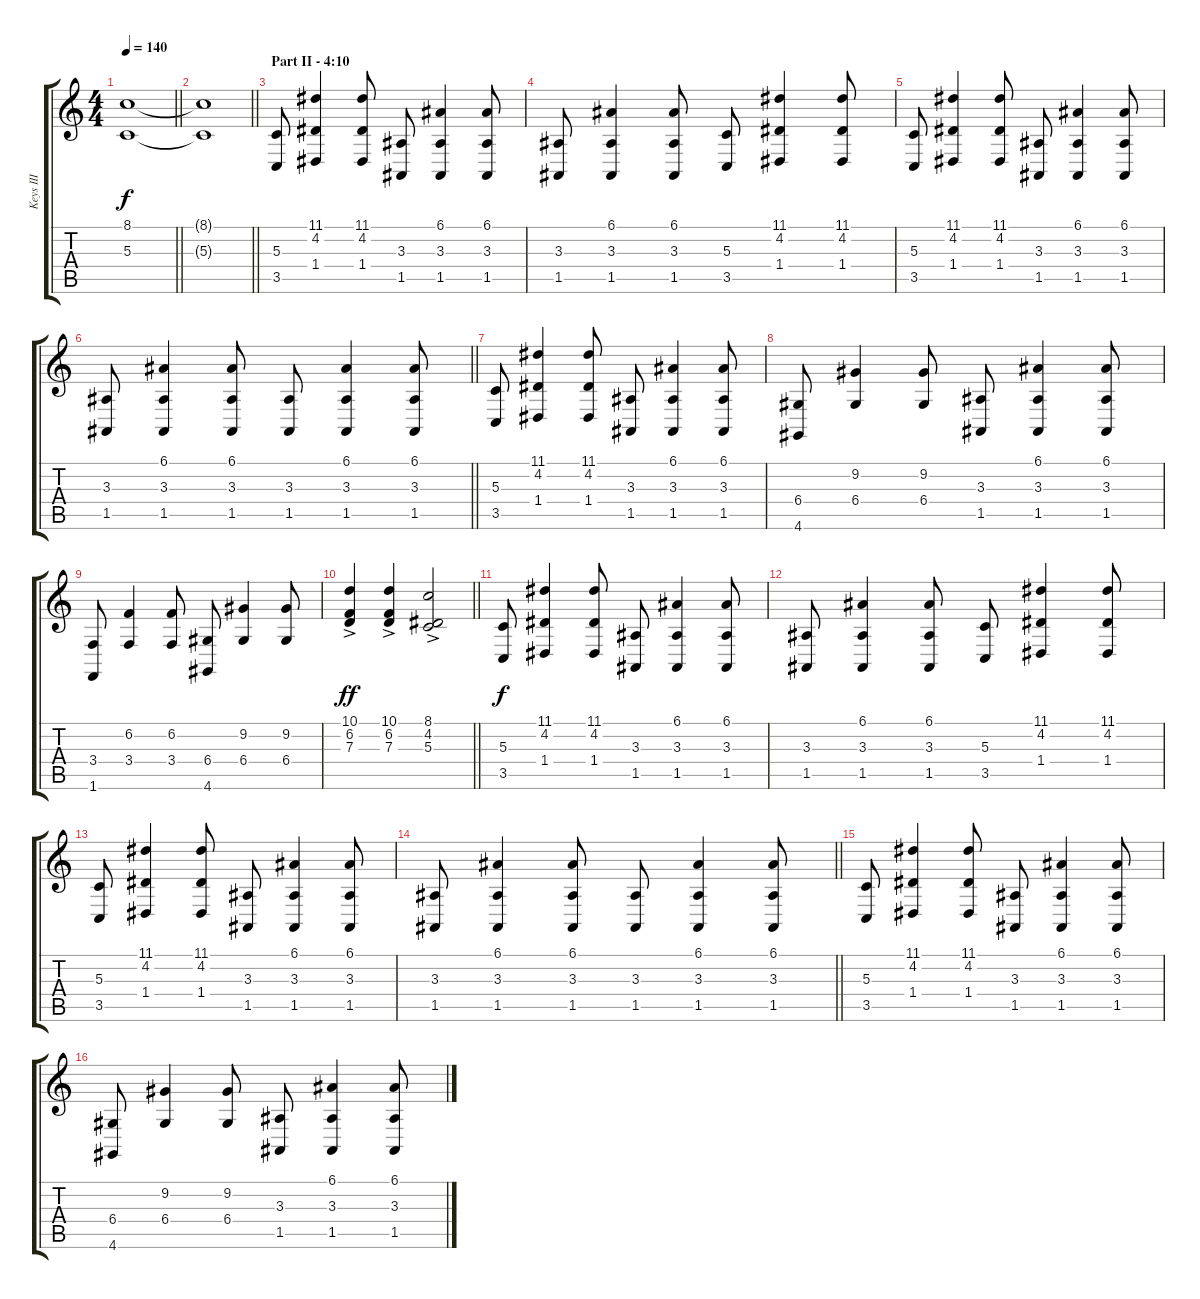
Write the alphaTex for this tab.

\track ("Keys III" "Keys III") {instrument tremolostrings}
\staff {score tabs}
\tuning (E4 B3 G3 D3 A2 E2) {hide}
\ts (4 4)
\tempo 140
\clef g2
\barLineRight lightlight
\ks c
(8.1 5.3).1{dy f} |
\section ("" "")
\barLineRight lightlight
(8.1{t} 5.3{t}).1{volume 0} |
\section ("" "Part II - 4:10")
(5.3 3.5).8{volume 7 instrument brightacousticpiano} (11.1 4.2 1.4).4 (11.1 4.2 1.4).8 (3.3 1.5).8 (6.1 3.3 1.5).4 (6.1 3.3 1.5).8 |
(3.3 1.5).8 (6.1 3.3 1.5).4 (6.1 3.3 1.5).8 (5.3 3.5).8 (11.1 4.2 1.4).4 (11.1 4.2 1.4).8 |
(5.3 3.5).8 (11.1 4.2 1.4).4 (11.1 4.2 1.4).8 (3.3 1.5).8 (6.1 3.3 1.5).4 (6.1 3.3 1.5).8 |
\barLineRight lightlight
(3.3 1.5).8 (6.1 3.3 1.5).4 (6.1 3.3 1.5).8 (3.3 1.5).8 (6.1 3.3 1.5).4 (6.1 3.3 1.5).8 |
\section ("" "")
(5.3 3.5).8 (11.1 4.2 1.4).4 (11.1 4.2 1.4).8 (3.3 1.5).8 (6.1 3.3 1.5).4 (6.1 3.3 1.5).8 |
(6.4 4.6).8 (9.2 6.4).4 (9.2 6.4).8 (3.3 1.5).8 (6.1 3.3 1.5).4 (6.1 3.3 1.5).8 |
(3.4 1.6).8 (6.2 3.4).4 (6.2 3.4).8 (6.4 4.6).8 (9.2 6.4).4 (9.2 6.4).8 |
\barLineRight lightlight
(10.1 6.2{ac} 7.3).4{dy ff} (10.1 6.2{ac} 7.3).4 (8.1 4.2{ac} 5.3).2 |
\section ("" "")
(5.3 3.5).8{dy f} (11.1 4.2 1.4).4 (11.1 4.2 1.4).8 (3.3 1.5).8 (6.1 3.3 1.5).4 (6.1 3.3 1.5).8 |
(3.3 1.5).8 (6.1 3.3 1.5).4 (6.1 3.3 1.5).8 (5.3 3.5).8 (11.1 4.2 1.4).4 (11.1 4.2 1.4).8 |
(5.3 3.5).8 (11.1 4.2 1.4).4 (11.1 4.2 1.4).8 (3.3 1.5).8 (6.1 3.3 1.5).4 (6.1 3.3 1.5).8 |
\barLineRight lightlight
(3.3 1.5).8 (6.1 3.3 1.5).4 (6.1 3.3 1.5).8 (3.3 1.5).8 (6.1 3.3 1.5).4 (6.1 3.3 1.5).8 |
\section ("" "")
(5.3 3.5).8 (11.1 4.2 1.4).4 (11.1 4.2 1.4).8 (3.3 1.5).8 (6.1 3.3 1.5).4 (6.1 3.3 1.5).8 |
(6.4 4.6).8 (9.2 6.4).4 (9.2 6.4).8 (3.3 1.5).8 (6.1 3.3 1.5).4 (6.1 3.3 1.5).8
